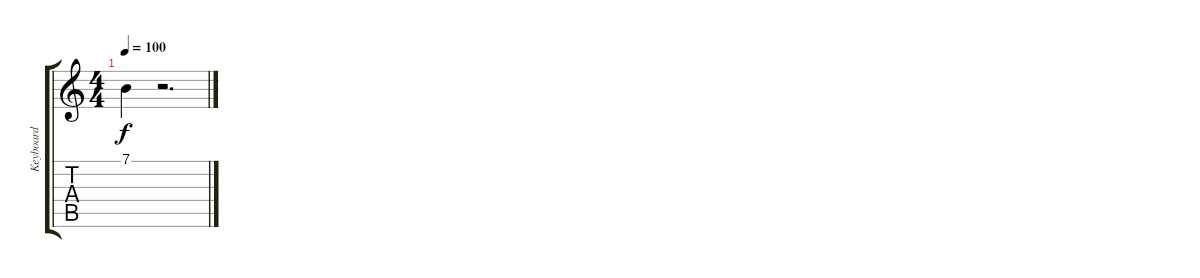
\track ("Keyboard" "Keyboard") {instrument musicbox}
\staff {score tabs}
\tuning (E4 B3 G3 D3 A2 E2) {hide}
\ts (4 4)
\tempo 100
\clef g2
\ks c
7.1.4{dy f} r.2{d}
